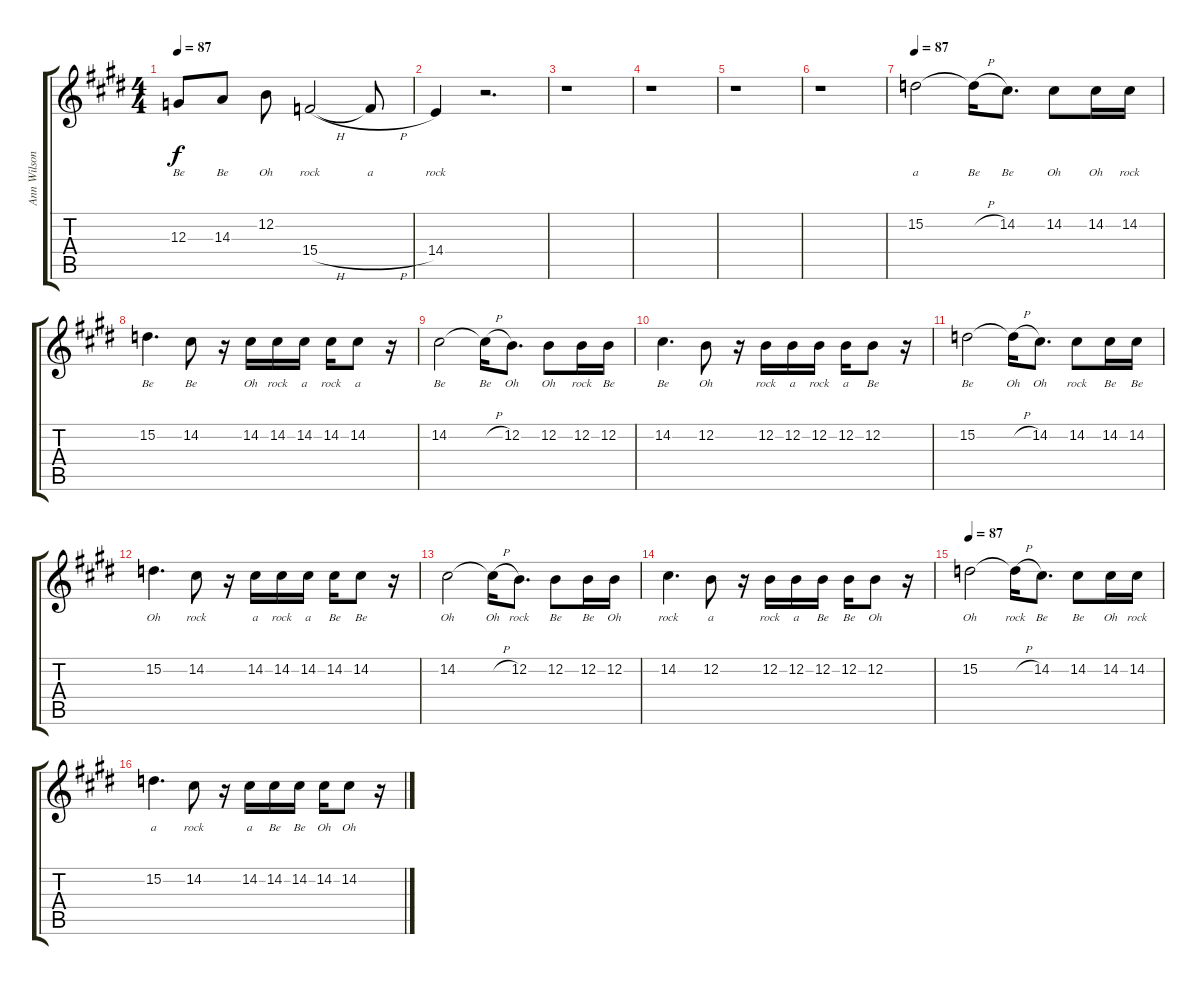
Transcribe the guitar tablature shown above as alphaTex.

\track ("Ann Wilson Vocals" "Ann Wilson") {instrument piccolo}
\staff {score tabs}
\tuning (E4 B3 G3 D3 A2 E2) {hide}
\ts (4 4)
\tempo 87
\clef g2
\ks e
12.3.8{lyrics (0 "Be") lyrics (1 "") lyrics (2 "") lyrics (3 "") lyrics (4 "") dy f} 14.3.8{lyrics (0 "Be") lyrics (1 "") lyrics (2 "") lyrics (3 "") lyrics (4 "")} 12.2.8{lyrics (0 "Oh") lyrics (1 "") lyrics (2 "") lyrics (3 "") lyrics (4 "")} 15.4{h}.2{lyrics (0 "rock") lyrics (1 "") lyrics (2 "") lyrics (3 "") lyrics (4 "")} 15.4{h t}.8{lyrics (0 "a") lyrics (1 "") lyrics (2 "") lyrics (3 "") lyrics (4 "")} |
14.4.4{lyrics (0 "rock") lyrics (1 "") lyrics (2 "") lyrics (3 "") lyrics (4 "")} r.2{d} |
r.1 |
r.1 |
r.1 |
r.1 |
\tempo 87
15.2.2{lyrics (0 "a") lyrics (1 "") lyrics (2 "") lyrics (3 "") lyrics (4 "")} 15.2{h t}.16{lyrics (0 "Be") lyrics (1 "") lyrics (2 "") lyrics (3 "") lyrics (4 "")} 14.2.8{d lyrics (0 "Be") lyrics (1 "") lyrics (2 "") lyrics (3 "") lyrics (4 "")} 14.2.8{lyrics (0 "Oh") lyrics (1 "") lyrics (2 "") lyrics (3 "") lyrics (4 "")} 14.2.16{lyrics (0 "Oh") lyrics (1 "") lyrics (2 "") lyrics (3 "") lyrics (4 "")} 14.2.16{lyrics (0 "rock") lyrics (1 "") lyrics (2 "") lyrics (3 "") lyrics (4 "")} |
15.2.4{d lyrics (0 "Be") lyrics (1 "") lyrics (2 "") lyrics (3 "") lyrics (4 "")} 14.2.8{lyrics (0 "Be") lyrics (1 "") lyrics (2 "") lyrics (3 "") lyrics (4 "")} r.16 14.2.16{lyrics (0 "Oh") lyrics (1 "") lyrics (2 "") lyrics (3 "") lyrics (4 "")} 14.2.16{lyrics (0 "rock") lyrics (1 "") lyrics (2 "") lyrics (3 "") lyrics (4 "")} 14.2.16{lyrics (0 "a") lyrics (1 "") lyrics (2 "") lyrics (3 "") lyrics (4 "")} 14.2.16{lyrics (0 "rock") lyrics (1 "") lyrics (2 "") lyrics (3 "") lyrics (4 "")} 14.2.8{lyrics (0 "a") lyrics (1 "") lyrics (2 "") lyrics (3 "") lyrics (4 "")} r.16 |
14.2.2{lyrics (0 "Be") lyrics (1 "") lyrics (2 "") lyrics (3 "") lyrics (4 "")} 14.2{h t}.16{lyrics (0 "Be") lyrics (1 "") lyrics (2 "") lyrics (3 "") lyrics (4 "")} 12.2.8{d lyrics (0 "Oh") lyrics (1 "") lyrics (2 "") lyrics (3 "") lyrics (4 "")} 12.2.8{lyrics (0 "Oh") lyrics (1 "") lyrics (2 "") lyrics (3 "") lyrics (4 "")} 12.2.16{lyrics (0 "rock") lyrics (1 "") lyrics (2 "") lyrics (3 "") lyrics (4 "")} 12.2.16{lyrics (0 "Be") lyrics (1 "") lyrics (2 "") lyrics (3 "") lyrics (4 "")} |
14.2.4{d lyrics (0 "Be") lyrics (1 "") lyrics (2 "") lyrics (3 "") lyrics (4 "")} 12.2.8{lyrics (0 "Oh") lyrics (1 "") lyrics (2 "") lyrics (3 "") lyrics (4 "")} r.16 12.2.16{lyrics (0 "rock") lyrics (1 "") lyrics (2 "") lyrics (3 "") lyrics (4 "")} 12.2.16{lyrics (0 "a") lyrics (1 "") lyrics (2 "") lyrics (3 "") lyrics (4 "")} 12.2.16{lyrics (0 "rock") lyrics (1 "") lyrics (2 "") lyrics (3 "") lyrics (4 "")} 12.2.16{lyrics (0 "a") lyrics (1 "") lyrics (2 "") lyrics (3 "") lyrics (4 "")} 12.2.8{lyrics (0 "Be") lyrics (1 "") lyrics (2 "") lyrics (3 "") lyrics (4 "")} r.16 |
15.2.2{lyrics (0 "Be") lyrics (1 "") lyrics (2 "") lyrics (3 "") lyrics (4 "")} 15.2{h t}.16{lyrics (0 "Oh") lyrics (1 "") lyrics (2 "") lyrics (3 "") lyrics (4 "")} 14.2.8{d lyrics (0 "Oh") lyrics (1 "") lyrics (2 "") lyrics (3 "") lyrics (4 "")} 14.2.8{lyrics (0 "rock") lyrics (1 "") lyrics (2 "") lyrics (3 "") lyrics (4 "")} 14.2.16{lyrics (0 "Be") lyrics (1 "") lyrics (2 "") lyrics (3 "") lyrics (4 "")} 14.2.16{lyrics (0 "Be") lyrics (1 "") lyrics (2 "") lyrics (3 "") lyrics (4 "")} |
15.2.4{d lyrics (0 "Oh") lyrics (1 "") lyrics (2 "") lyrics (3 "") lyrics (4 "")} 14.2.8{lyrics (0 "rock") lyrics (1 "") lyrics (2 "") lyrics (3 "") lyrics (4 "")} r.16 14.2.16{lyrics (0 "a") lyrics (1 "") lyrics (2 "") lyrics (3 "") lyrics (4 "")} 14.2.16{lyrics (0 "rock") lyrics (1 "") lyrics (2 "") lyrics (3 "") lyrics (4 "")} 14.2.16{lyrics (0 "a") lyrics (1 "") lyrics (2 "") lyrics (3 "") lyrics (4 "")} 14.2.16{lyrics (0 "Be") lyrics (1 "") lyrics (2 "") lyrics (3 "") lyrics (4 "")} 14.2.8{lyrics (0 "Be") lyrics (1 "") lyrics (2 "") lyrics (3 "") lyrics (4 "")} r.16 |
14.2.2{lyrics (0 "Oh") lyrics (1 "") lyrics (2 "") lyrics (3 "") lyrics (4 "")} 14.2{h t}.16{lyrics (0 "Oh") lyrics (1 "") lyrics (2 "") lyrics (3 "") lyrics (4 "")} 12.2.8{d lyrics (0 "rock") lyrics (1 "") lyrics (2 "") lyrics (3 "") lyrics (4 "")} 12.2.8{lyrics (0 "Be") lyrics (1 "") lyrics (2 "") lyrics (3 "") lyrics (4 "")} 12.2.16{lyrics (0 "Be") lyrics (1 "") lyrics (2 "") lyrics (3 "") lyrics (4 "")} 12.2.16{lyrics (0 "Oh") lyrics (1 "") lyrics (2 "") lyrics (3 "") lyrics (4 "")} |
14.2.4{d lyrics (0 "rock") lyrics (1 "") lyrics (2 "") lyrics (3 "") lyrics (4 "")} 12.2.8{lyrics (0 "a") lyrics (1 "") lyrics (2 "") lyrics (3 "") lyrics (4 "")} r.16 12.2.16{lyrics (0 "rock") lyrics (1 "") lyrics (2 "") lyrics (3 "") lyrics (4 "")} 12.2.16{lyrics (0 "a") lyrics (1 "") lyrics (2 "") lyrics (3 "") lyrics (4 "")} 12.2.16{lyrics (0 "Be") lyrics (1 "") lyrics (2 "") lyrics (3 "") lyrics (4 "")} 12.2.16{lyrics (0 "Be") lyrics (1 "") lyrics (2 "") lyrics (3 "") lyrics (4 "")} 12.2.8{lyrics (0 "Oh") lyrics (1 "") lyrics (2 "") lyrics (3 "") lyrics (4 "")} r.16 |
\tempo 87
15.2.2{lyrics (0 "Oh") lyrics (1 "") lyrics (2 "") lyrics (3 "") lyrics (4 "")} 15.2{h t}.16{lyrics (0 "rock") lyrics (1 "") lyrics (2 "") lyrics (3 "") lyrics (4 "")} 14.2.8{d lyrics (0 "Be") lyrics (1 "") lyrics (2 "") lyrics (3 "") lyrics (4 "")} 14.2.8{lyrics (0 "Be") lyrics (1 "") lyrics (2 "") lyrics (3 "") lyrics (4 "")} 14.2.16{lyrics (0 "Oh") lyrics (1 "") lyrics (2 "") lyrics (3 "") lyrics (4 "")} 14.2.16{lyrics (0 "rock") lyrics (1 "") lyrics (2 "") lyrics (3 "") lyrics (4 "")} |
15.2.4{d lyrics (0 "a") lyrics (1 "") lyrics (2 "") lyrics (3 "") lyrics (4 "")} 14.2.8{lyrics (0 "rock") lyrics (1 "") lyrics (2 "") lyrics (3 "") lyrics (4 "")} r.16 14.2.16{lyrics (0 "a") lyrics (1 "") lyrics (2 "") lyrics (3 "") lyrics (4 "")} 14.2.16{lyrics (0 "Be") lyrics (1 "") lyrics (2 "") lyrics (3 "") lyrics (4 "")} 14.2.16{lyrics (0 "Be") lyrics (1 "") lyrics (2 "") lyrics (3 "") lyrics (4 "")} 14.2.16{lyrics (0 "Oh") lyrics (1 "") lyrics (2 "") lyrics (3 "") lyrics (4 "")} 14.2.8{lyrics (0 "Oh") lyrics (1 "") lyrics (2 "") lyrics (3 "") lyrics (4 "")} r.16
